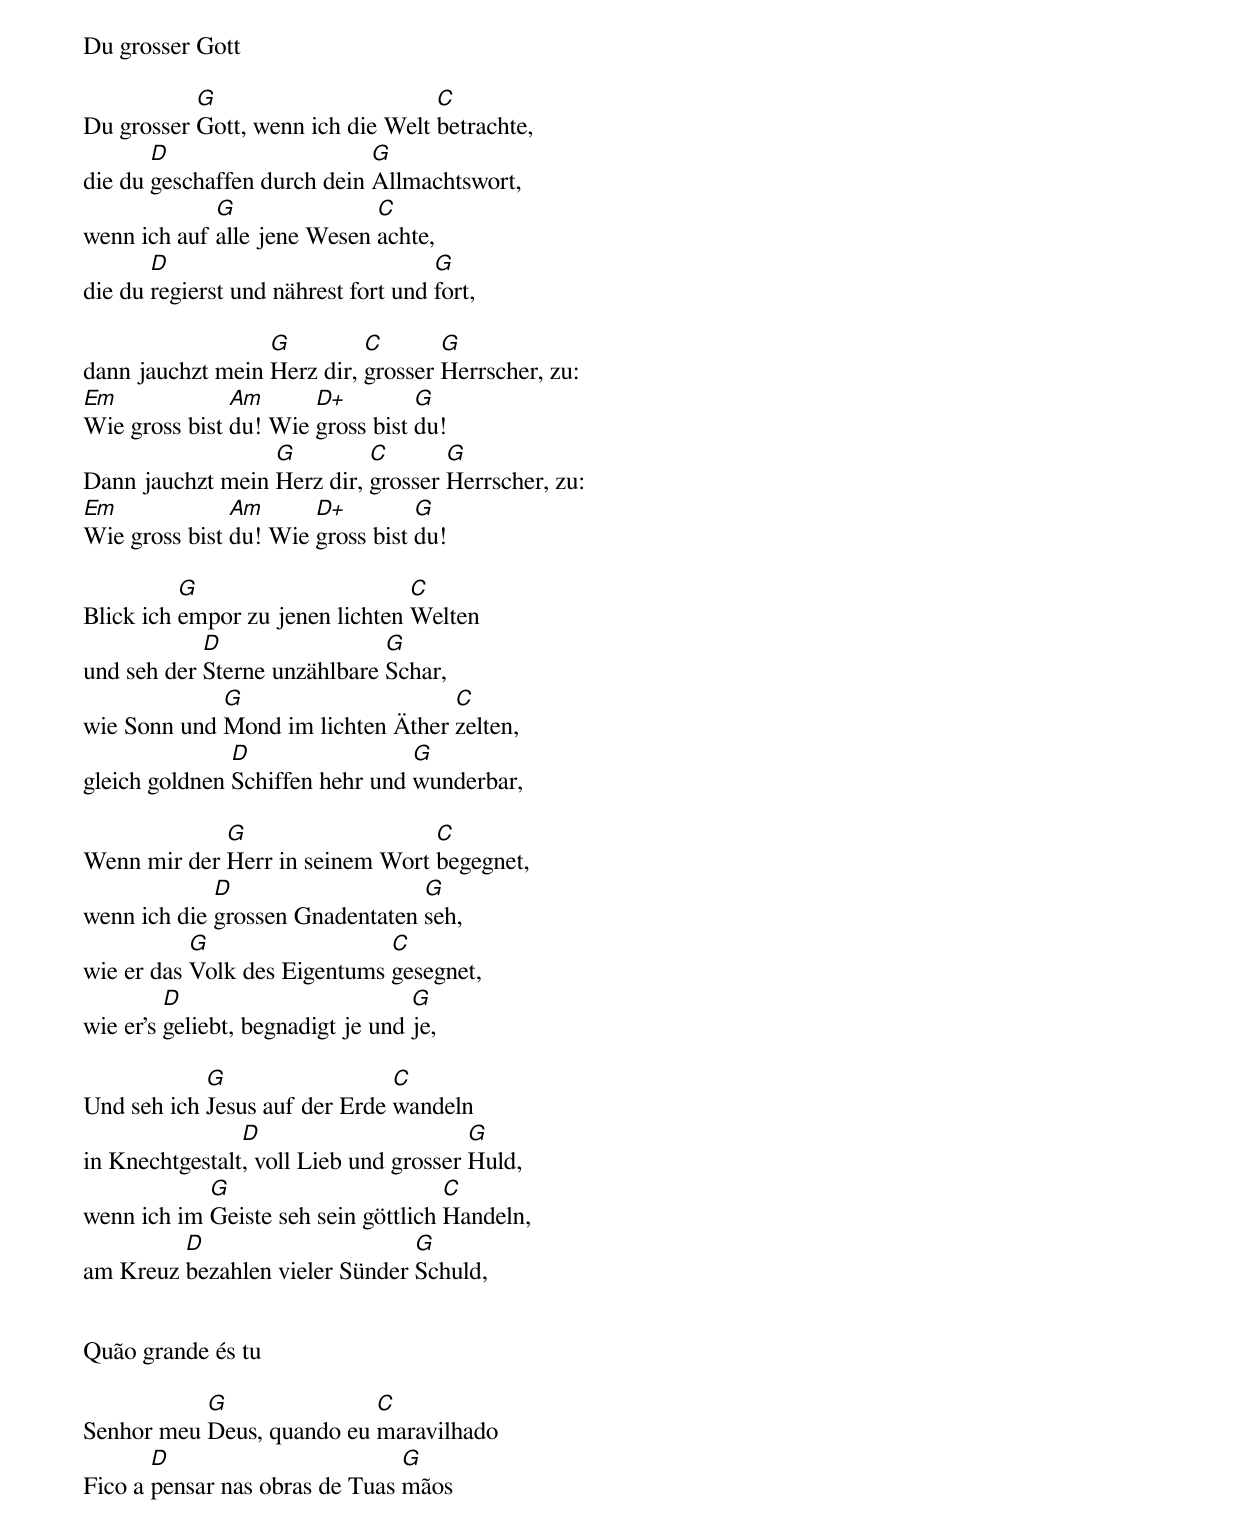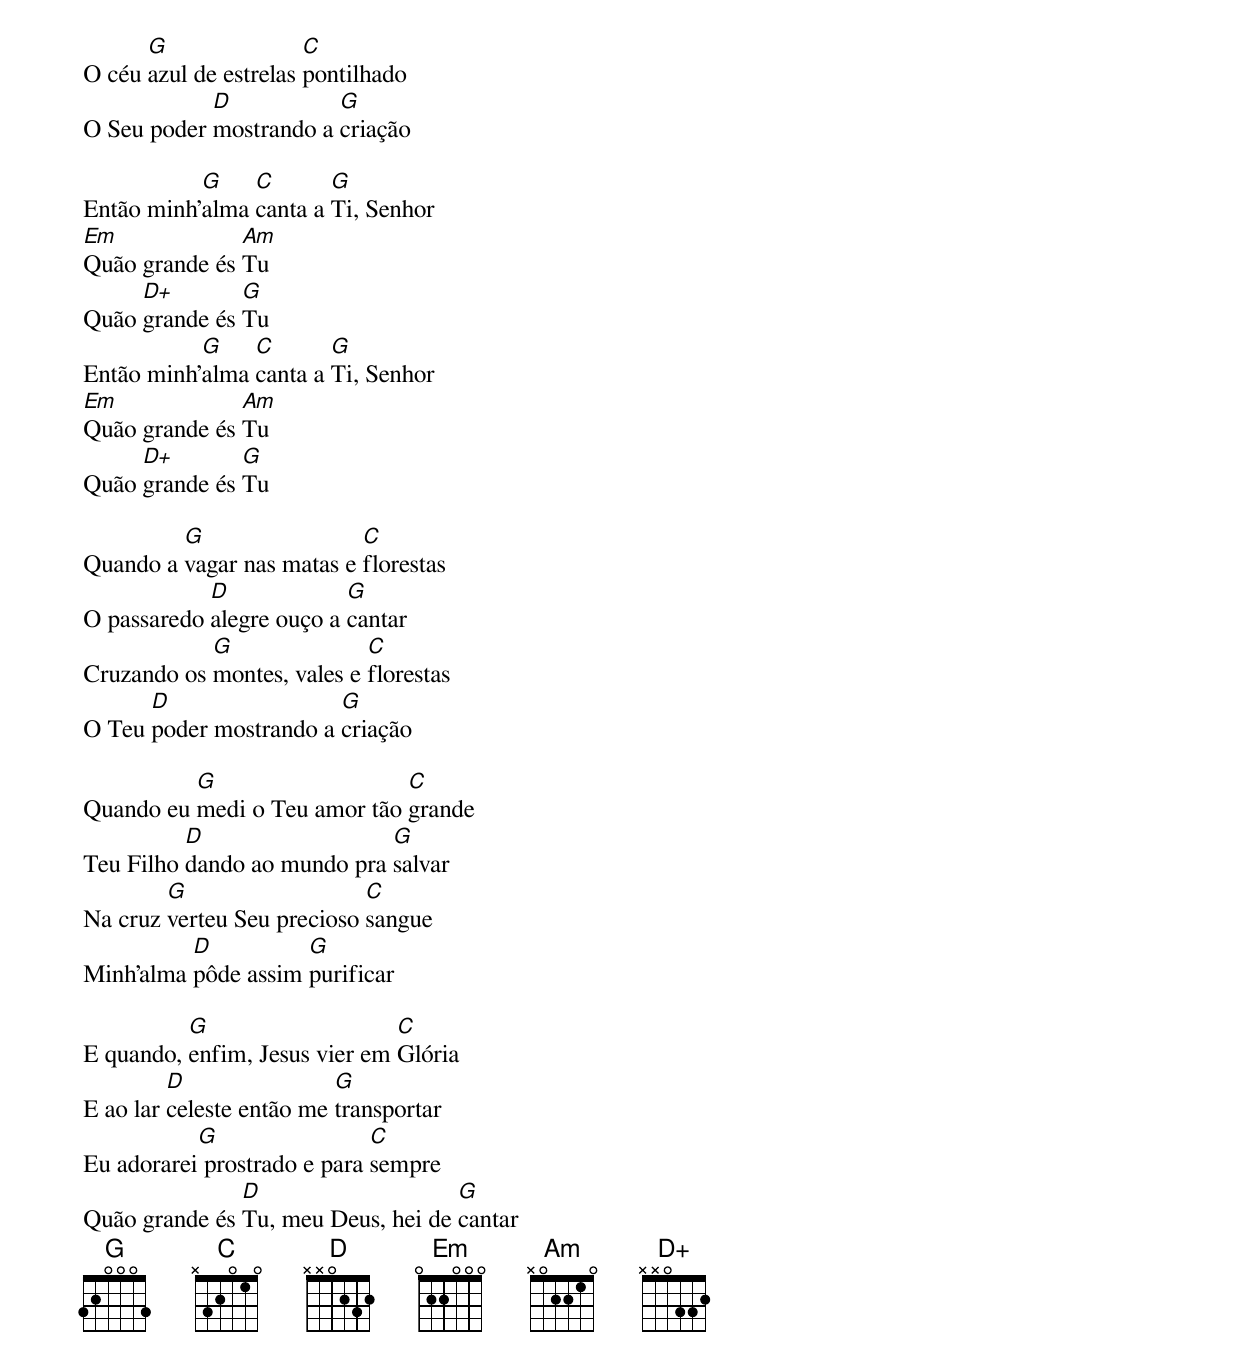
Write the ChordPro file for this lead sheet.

Du grosser Gott

Du grosser [G]Gott, wenn ich die Welt [C]betrachte,
die du [D]geschaffen durch dein [G]Allmachtswort,
wenn ich auf [G]alle jene Wesen [C]achte,
die du [D]regierst und nährest fort und [G]fort,

dann jauchzt mein [G]Herz dir, [C]grosser [G]Herrscher, zu:
[Em]Wie gross bist [Am]du! Wie [D+]gross bist [G]du!
Dann jauchzt mein [G]Herz dir, [C]grosser [G]Herrscher, zu:
[Em]Wie gross bist [Am]du! Wie [D+]gross bist [G]du!

Blick ich [G]empor zu jenen lichten [C]Welten
und seh der [D]Sterne unzählbare [G]Schar,
wie Sonn und [G]Mond im lichten Äther [C]zelten,
gleich goldnen [D]Schiffen hehr und [G]wunderbar,

Wenn mir der [G]Herr in seinem Wort [C]begegnet,
wenn ich die [D]grossen Gnadentaten [G]seh,
wie er das [G]Volk des Eigentums [C]gesegnet,
wie er's [D]geliebt, begnadigt je und [G]je,

Und seh ich [G]Jesus auf der Erde [C]wandeln
in Knechtgestalt[D], voll Lieb und grosser [G]Huld,
wenn ich im [G]Geiste seh sein göttlich [C]Handeln,
am Kreuz [D]bezahlen vieler Sünder [G]Schuld,


Quão grande és tu

Senhor meu [G]Deus, quando eu [C]maravilhado
Fico a [D]pensar nas obras de Tuas [G]mãos
O céu [G]azul de estrelas [C]pontilhado
O Seu poder [D]mostrando a [G]criação

Então minh'[G]alma [C]canta a [G]Ti, Senhor
[Em]Quão grande és [Am]Tu
Quão [D+]grande és [G]Tu
Então minh'[G]alma [C]canta a [G]Ti, Senhor
[Em]Quão grande és [Am]Tu
Quão [D+]grande és [G]Tu

Quando a [G]vagar nas matas e [C]florestas
O passaredo [D]alegre ouço a [G]cantar
Cruzando os [G]montes, vales e [C]florestas
O Teu [D]poder mostrando a [G]criação

Quando eu [G]medi o Teu amor tão [C]grande
Teu Filho [D]dando ao mundo pra [G]salvar
Na cruz [G]verteu Seu precioso [C]sangue
Minh'alma [D]pôde assim [G]purificar

E quando, [G]enfim, Jesus vier em [C]Glória
E ao lar [D]celeste então me [G]transportar
Eu adorarei[G] prostrado e para [C]sempre
Quão grande és [D]Tu, meu Deus, hei de [G]cantar
